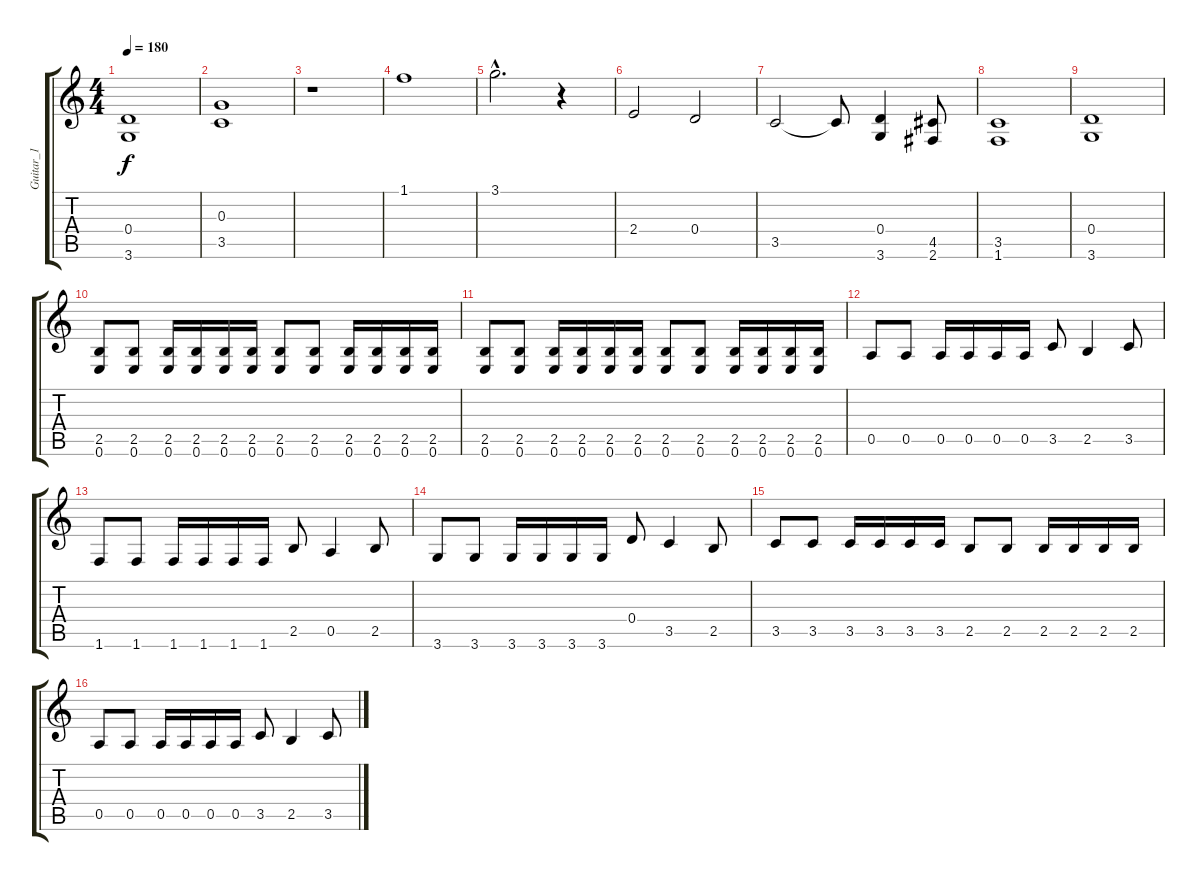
\track ("Guitar_1" "Guitar_1") {instrument distortionguitar}
\staff {score tabs}
\tuning (E4 B3 G3 D3 A2 E2) {hide}
\ts (4 4)
\tempo 180
\clef g2
\ks c
(0.4 3.6).1{dy f} |
(0.3 3.5).1 |
r.1 |
1.1.1 |
3.1{hac}.2{d} r.4 |
2.4.2 0.4.2 |
3.5.2 3.5{t}.8 (0.4 3.6).4 (4.5 2.6).8 |
(3.5 1.6).1 |
(0.4 3.6).1 |
(2.5 0.6).8 (2.5 0.6).8 (2.5 0.6).16 (2.5 0.6).16 (2.5 0.6).16 (2.5 0.6).16 (2.5 0.6).8 (2.5 0.6).8 (2.5 0.6).16 (2.5 0.6).16 (2.5 0.6).16 (2.5 0.6).16 |
(2.5 0.6).8 (2.5 0.6).8 (2.5 0.6).16 (2.5 0.6).16 (2.5 0.6).16 (2.5 0.6).16 (2.5 0.6).8 (2.5 0.6).8 (2.5 0.6).16 (2.5 0.6).16 (2.5 0.6).16 (2.5 0.6).16 |
0.5.8 0.5.8 0.5.16 0.5.16 0.5.16 0.5.16 3.5.8 2.5.4 3.5.8 |
1.6.8 1.6.8 1.6.16 1.6.16 1.6.16 1.6.16 2.5.8 0.5.4 2.5.8 |
3.6.8 3.6.8 3.6.16 3.6.16 3.6.16 3.6.16 0.4.8 3.5.4 2.5.8 |
3.5.8 3.5.8 3.5.16 3.5.16 3.5.16 3.5.16 2.5.8 2.5.8 2.5.16 2.5.16 2.5.16 2.5.16 |
0.5.8 0.5.8 0.5.16 0.5.16 0.5.16 0.5.16 3.5.8 2.5.4 3.5.8
